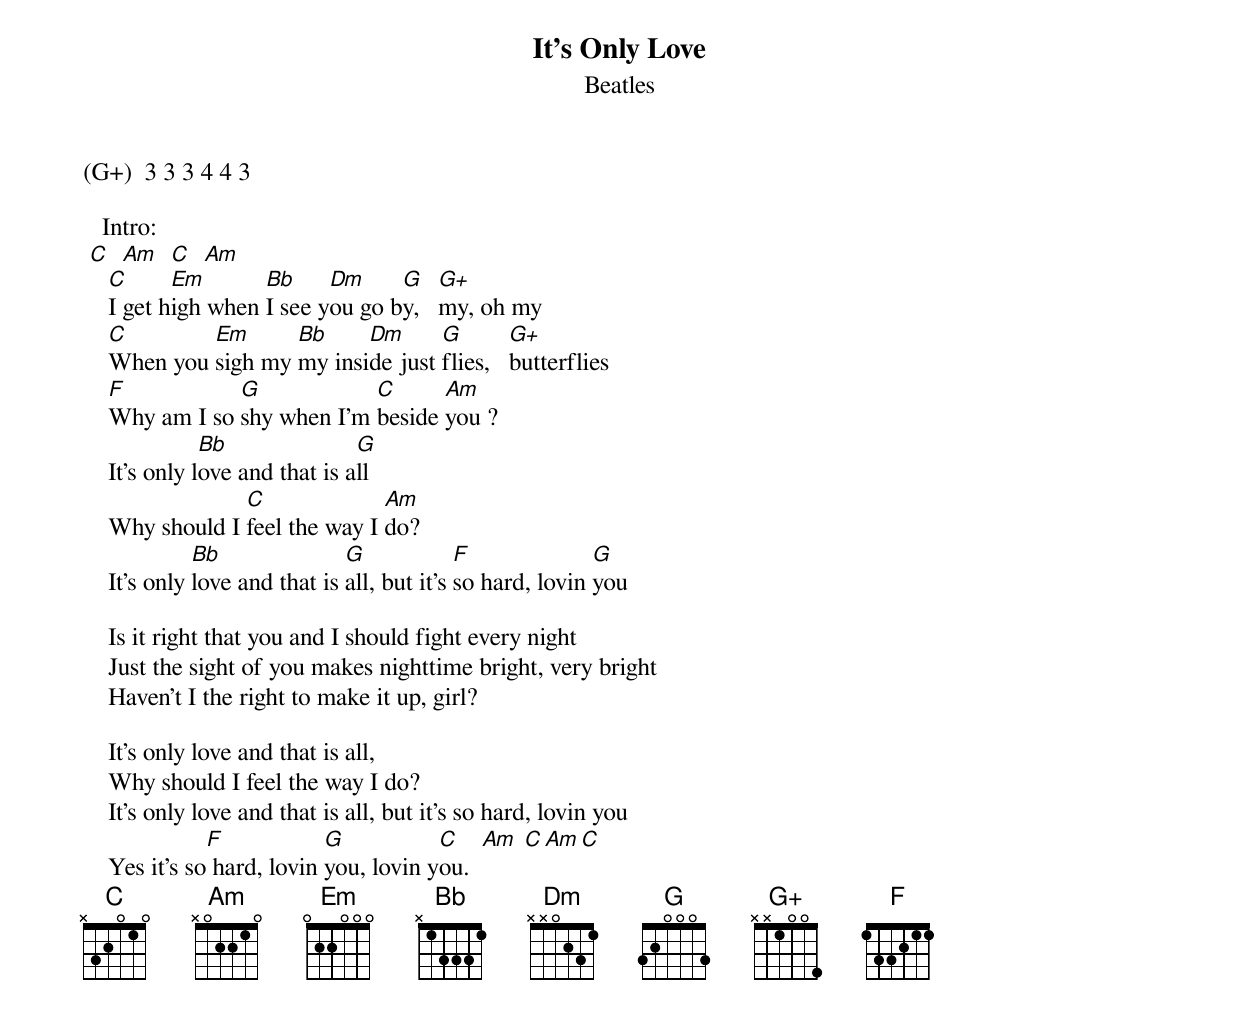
{title: It's Only Love}
{subtitle:Beatles }
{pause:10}

(G+)  3 3 3 4 4 3

	  Intro:
 [C]  [Am]  [C]  [Am]
    [C]I get h[Em]igh when [Bb]I see y[Dm]ou go b[G]y,   [G+]my, oh my
    [C]When you [Em]sigh my [Bb]my insi[Dm]de just [G]flies,   [G+]butterflies
    [F]Why am I so [G]shy when I'm [C]beside [Am]you ?
    It's only l[Bb]ove and that is a[G]ll
    Why should I [C]feel the way I [Am]do?
    It's only [Bb]love and that is [G]all, but it's [F]so hard, lovin [G]you

    Is it right that you and I should fight every night
    Just the sight of you makes nighttime bright, very bright
    Haven't I the right to make it up, girl?

    It's only love and that is all,
    Why should I feel the way I do?
    It's only love and that is all, but it's so hard, lovin you
    Yes it's so[F] hard, lovin [G]you, lovin y[C]ou.  [Am] [C][Am][C]
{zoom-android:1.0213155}
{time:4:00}
{zoom-android-V11:1.5607649}
